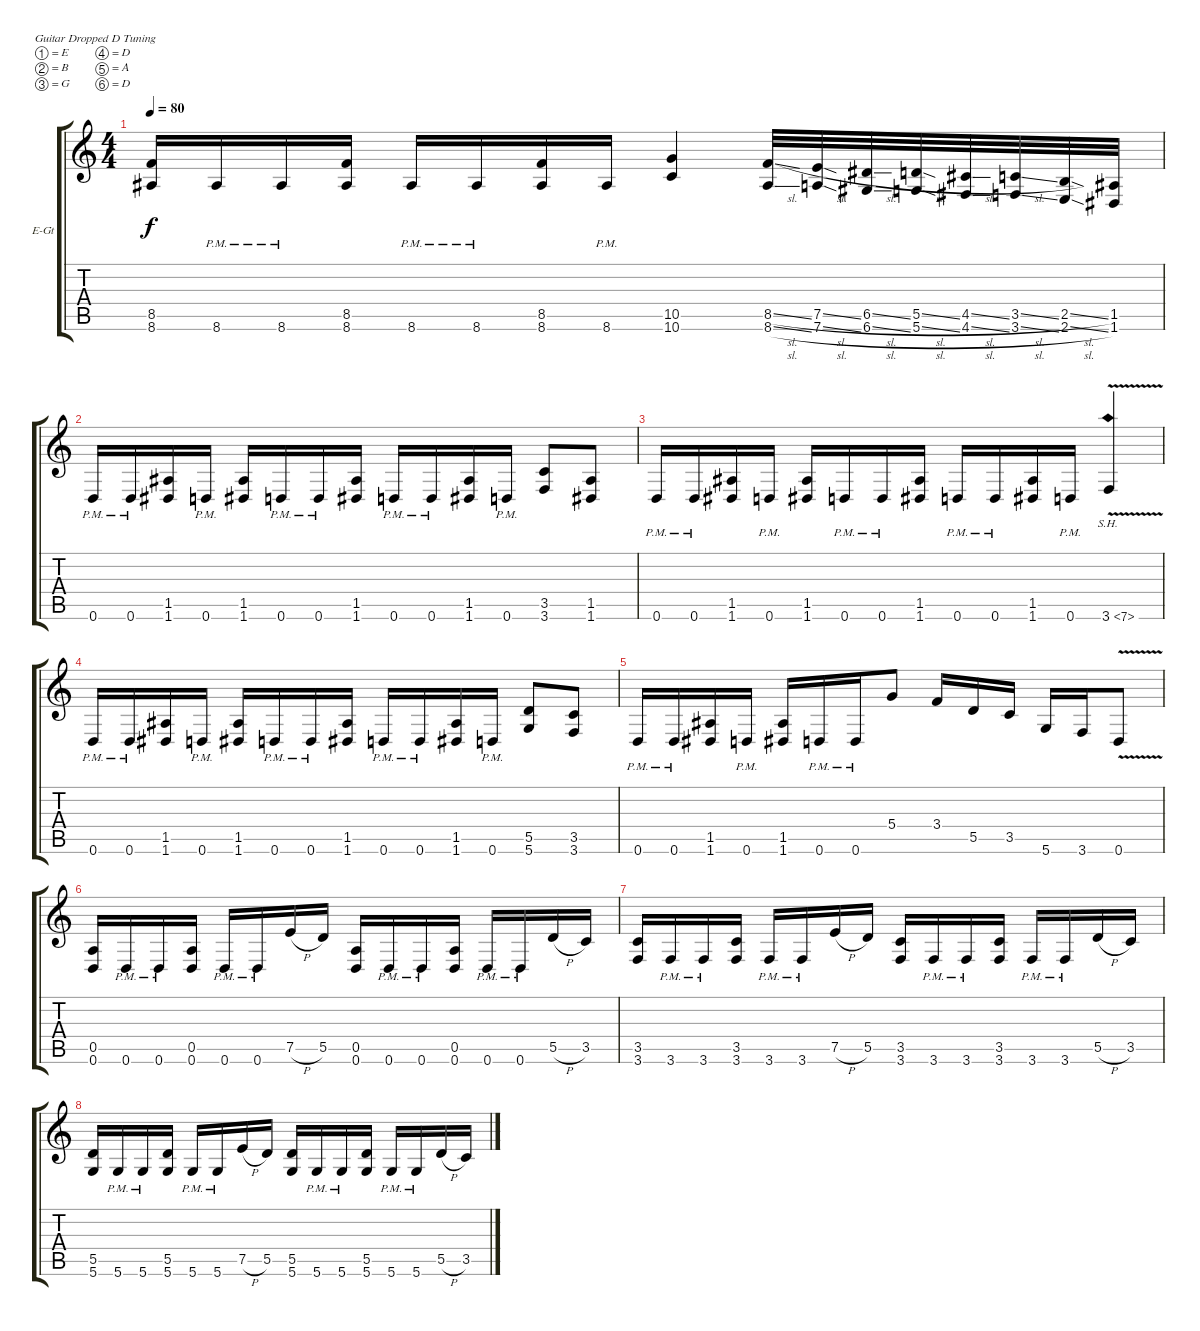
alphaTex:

\bracketExtendMode groupsimilarinstruments
\firstSystemTrackNameOrientation horizontal
\otherSystemsTrackNameOrientation horizontal
\track ("Юджин" "E-Gt") {instrument distortionguitar}
\staff {score tabs}
\tuning (E4 B3 G3 D3 A2 D2)
\ts (4 4)
\tempo 80
\clef g2
\scale
0.308362
\ks c
(8.5 8.6).16{dy f} 8.6{pm}.16 8.6{pm}.16 (8.6 8.5).16 8.6{pm}.16 8.6{pm}.16 (8.6 8.5).16 8.6{pm}.16 (10.5 10.6).4 (8.6{sl} 8.5{sl}).32 (7.6{sl} 7.5{sl}).32 (6.6{sl} 6.5{sl}).32 (5.6{sl} 5.5{sl}).32 (4.6{sl} 4.5{sl}).32 (3.6{sl} 3.5{sl}).32 (2.6{sl} 2.5{sl}).32 (1.6 1.5).32 |
\scale
0.691638 0.6{pm}.16 0.6{pm}.16 (1.5 1.6).16 0.6{pm}.16 (1.5 1.6).16 0.6{pm}.16 0.6{pm}.16 (1.5 1.6).16 0.6{pm}.16 0.6{pm}.16 (1.5 1.6).16 0.6{pm}.16 (3.5 3.6).8 (1.5 1.6).8 |
\scale
0.485084 0.6{pm}.16 0.6{pm}.16 (1.5 1.6).16 0.6{pm}.16 (1.5 1.6).16 0.6{pm}.16 0.6{pm}.16 (1.5 1.6).16 0.6{pm}.16 0.6{pm}.16 (1.5 1.6).16 0.6{pm}.16 3.6{sh 4 v}.4 |
\scale
0.514916 0.6{pm}.16 0.6{pm}.16 (1.5 1.6).16 0.6{pm}.16 (1.5 1.6).16 0.6{pm}.16 0.6{pm}.16 (1.5 1.6).16 0.6{pm}.16 0.6{pm}.16 (1.5 1.6).16 0.6{pm}.16 (5.5 5.6).8 (3.5 3.6).8 |
\scale
0.615504 0.6{pm}.16 0.6{pm}.16 (1.5 1.6).16 0.6{pm}.16 (1.5 1.6).16 0.6{pm}.16 0.6{pm}.16 5.4.8 3.4.16 5.5.16 3.5.16 5.6.16 3.6.16 0.6{v}.8 |
\scale
0.384496 (0.5 0.6).16 0.6{pm}.16 0.6{pm}.16 (0.5 0.6).16 0.6{pm}.16 0.6{pm}.16 7.5{h}.16 5.5.16 (0.5 0.6).16 0.6{pm}.16 0.6{pm}.16 (0.5 0.6).16 0.6{pm}.16 0.6{pm}.16 5.5{h}.16 3.5.16 |
\scale
0.5 (3.5 3.6).16 3.6{pm}.16 3.6{pm}.16 (3.5 3.6).16 3.6{pm}.16 3.6{pm}.16 7.5{h}.16 5.5.16 (3.5 3.6).16 3.6{pm}.16 3.6{pm}.16 (3.5 3.6).16 3.6{pm}.16 3.6{pm}.16 5.5{h}.16 3.5.16 |
\scale
0.5 (5.5 5.6).16 5.6{pm}.16 5.6{pm}.16 (5.5 5.6).16 5.6{pm}.16 5.6{pm}.16 7.5{h}.16 5.5.16 (5.5 5.6).16 5.6{pm}.16 5.6{pm}.16 (5.5 5.6).16 5.6{pm}.16 5.6{pm}.16 5.5{h}.16 3.5.16
